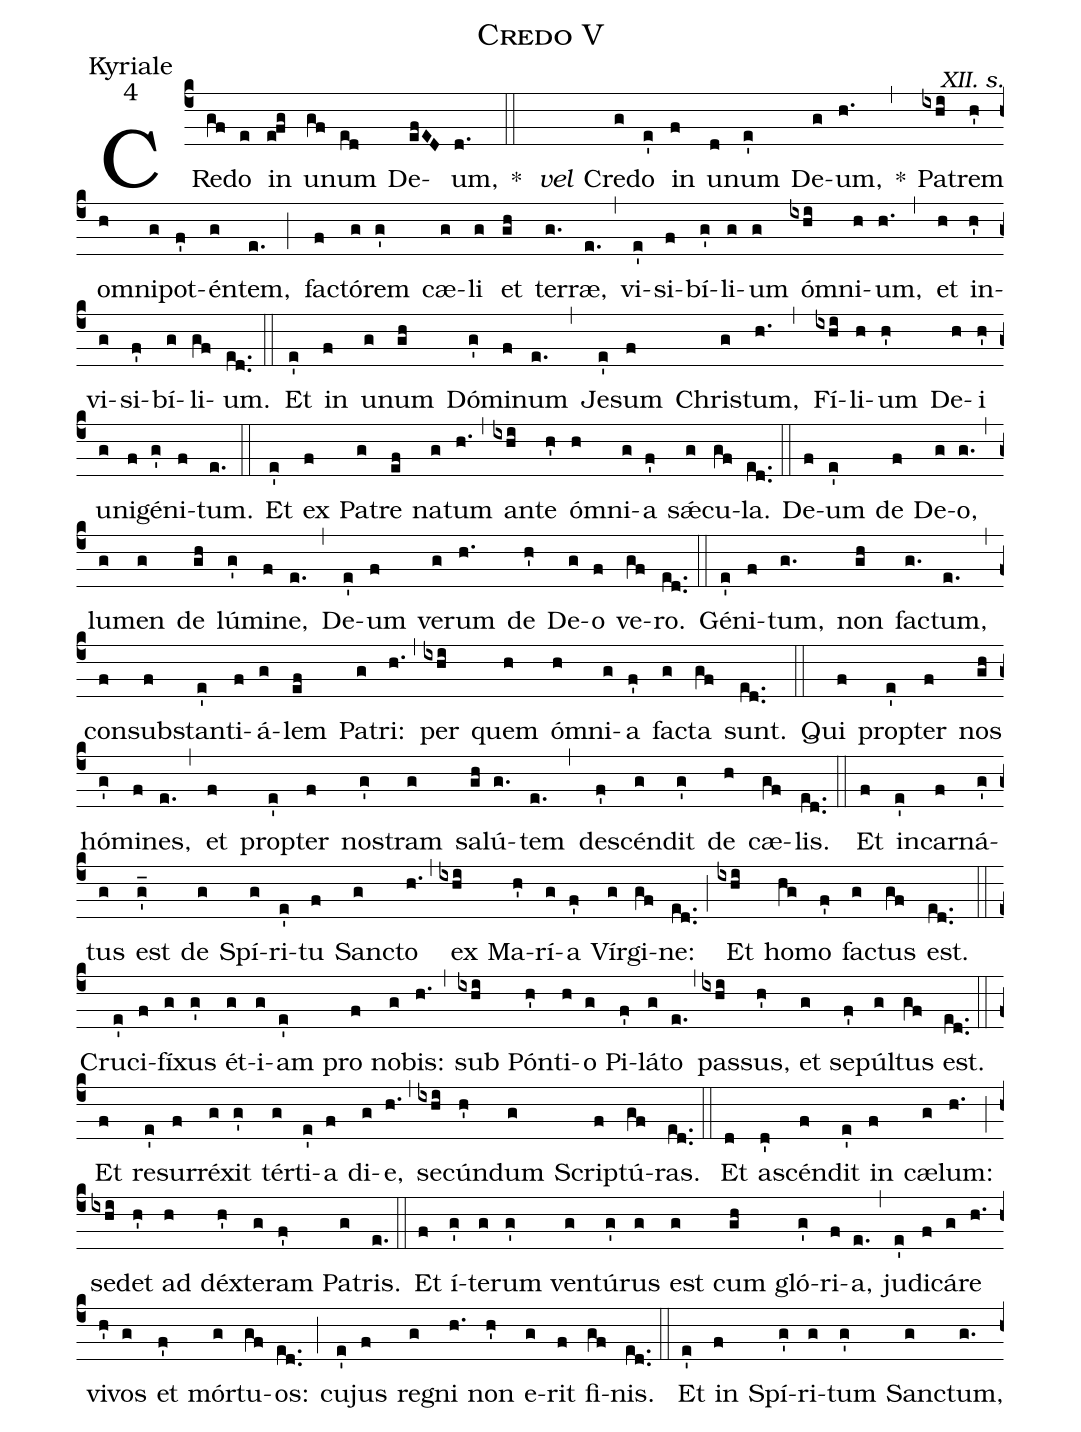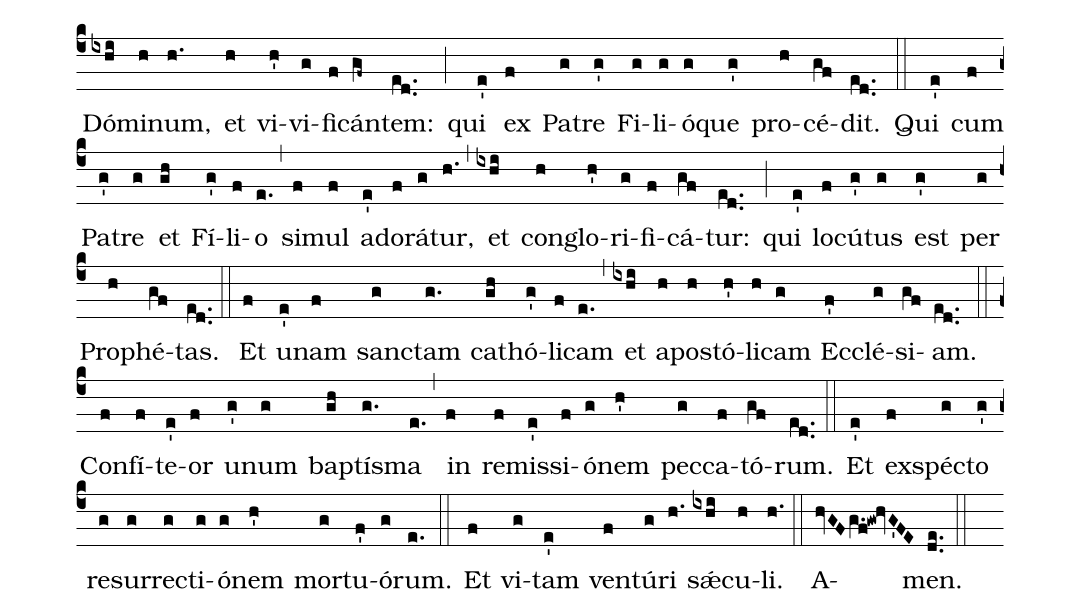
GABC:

name:Credo V;
office-part:Kyriale;
mode:4;
commentary:XII. s.;
%%
(c4) CRe(gf)do(e) in(efg) u(gf)num(ed) De(efED)um,(d.) *(::)
<i>vel</i>() Cre(g)do(e') in(f) u(d)num(e') De(g)um,(h.) *(,) Pa(ixhi)trem(h') om(h)ni(g)pot(f')én(g)tem,(e.) (;) fac(f)tó(g)rem(g') cæ(g)li(g) et(gh) ter(g.)ræ,(e.) (,) vi(e')si(f)bí(g')li(g)um(g) óm(ixhi)ni(h)um,(h.) (,) et(h) in(h')vi(g)si(f')bí(g)li(gf)um.(ed..) (::)
Et(e') in(f) u(g)num(gh) Dó(g')mi(f)num(e.) (,) Je(e')sum(f) Chris(g)tum,(h.) (,) Fí(ixhi)li(h)um(h') De(h)i(h') u(g)ni(f)gé(g')ni(f)tum.(e.) (::)
Et(e') ex(f) Pa(g)tre(ef) na(g)tum(h.) (,) an(ixhi)te(h') óm(h)ni(g)a(f') sǽ(g)cu(gf)la.(ed..) (::)
De(f)um(e') de(f) De(g)o,(g.) (,) lu(g)men(g) de(gh) lú(g')mi(f)ne,(e.) (,) De(e')um(f) ve(g)rum(h.) de(h') De(g)o(f) ve(gf)ro.(ed..) (::)
Gé(e')ni(f)tum,(g.) non(gh) fac(g.)tum,(e.) (,) con(f)sub(f)stan(e')ti(f)á(g)lem(ef) Pa(g)tri:(h.) (,) per(ixhi) quem(h) óm(h)ni(g)a(f') fac(g)ta(gf) sunt.(ed..) (::)
Qui(f) prop(e')ter(f) nos(gh) hó(g')mi(f)nes,(e.) (,) et(f) prop(e')ter(f) nos(g')tram(g) sa(gh)lú(g.)tem(e.) (,) de(f')scén(g)dit(g') de(h) cæ(gf)lis.(ed..) (::)
Et(f) in(e')car(f)ná(g')tus(g) est(g'_) de(g) Spí(g)ri(e')tu(f) Sanc(g)to(h.) (,) ex(ixhi) Ma(h')rí(g)a(f') Vír(g)gi(gf)ne:(ed..) (;) Et(ixhi) ho(hg)mo(f') fac(g)tus(gf) est.(ed..) (::)
Cru(e')ci(f)fí(g)xus(g') ét(g)i(g)am(e') pro(f) no(g)bis:(h.) (,) sub(ixhi) Pón(h')ti(h)o(g) Pi(f')lá(g)to(e.) (,) pas(ixhi)sus,(h') et(g) se(f')púl(g)tus(gf) est.(ed..) (::)
Et(f) re(e')sur(f)ré(g)xit(g') tér(g)ti(e')a(f) di(g)e,(h.) (,) se(ixhi)cún(h')dum(g) Scrip(f)tú(gf)ras.(ed..) (::)
Et(d) a(d')scén(f)dit(e') in(f) cæ(g)lum:(h.) (;) se(ixhi)det(h') ad(h) déx(h')te(g)ram(f') Pa(g)tris.(e.) (::)
Et(f) í(g')te(g)rum(g') ven(g)tú(g')rus(g) est(g) cum(gh) gló(g')ri(f)a,(e.) (,) ju(e')di(f)cá(g)re(h.) vi(h')vos(g) et(f') mór(g)tu(gf)os:(ed..) (;) cu(e')jus(f) re(g)gni(h.) non(h') e(g)rit(f) fi(gf)nis.(ed..) (::)
Et(e') in(f) Spí(g')ri(g)tum(g') Sanc(g)tum,(g.) Dó(ixhi)mi(h)num,(h.) et(h) vi(h')vi(g)fi(f)cán(gf~)tem:(ed..) (;) qui(e') ex(f) Pa(g)tre(g') Fi(g)li(g)ó(g)que(g') pro(h)cé(gf)dit.(ed..) (::)
Qui(e') cum(f) Pa(g')tre(g) et(gh) Fí(g')li(f)o(e.) (,) si(f)mul(f) ad(e')o(f)rá(g)tur,(h.) (,) et(ixhi) con(h)glo(h')ri(g)fi(f)cá(gf)tur:(ed..) (;) qui(e') lo(f)cú(g')tus(g) est(g') per(g) Pro(h)phé(gf)tas.(ed..) (::)
Et(f) u(e')nam(f) sanc(g)tam(g.) ca(gh)thó(g')li(f)cam(e.) (,) et(ixhi) a(h)pos(h)tó(h')li(h)cam(g) Ec(f')clé(g)si(gf)am.(ed..) (::)
Con(f)fí(f)te(e')or(f) u(g')num(g) bap(gh)tís(g.)ma(e.) (,) in(f) re(f)mis(e')si(f)ó(g)nem(h') pec(g)ca(f)tó(gf)rum.(ed..) (::)
Et(e') ex(f)spéc(g)to(g') re(g)sur(g)rec(g)ti(g)ó(g)nem(h') mor(g)tu(f')ó(g)rum.(e.) (::)
Et(f) vi(g)tam(e') ven(f)tú(g)ri(h.) sǽ(ixhi)cu(h)li.(h.) (::)
A(hvGFg.f!gw!hvG'FE)men.(de..) (::)
